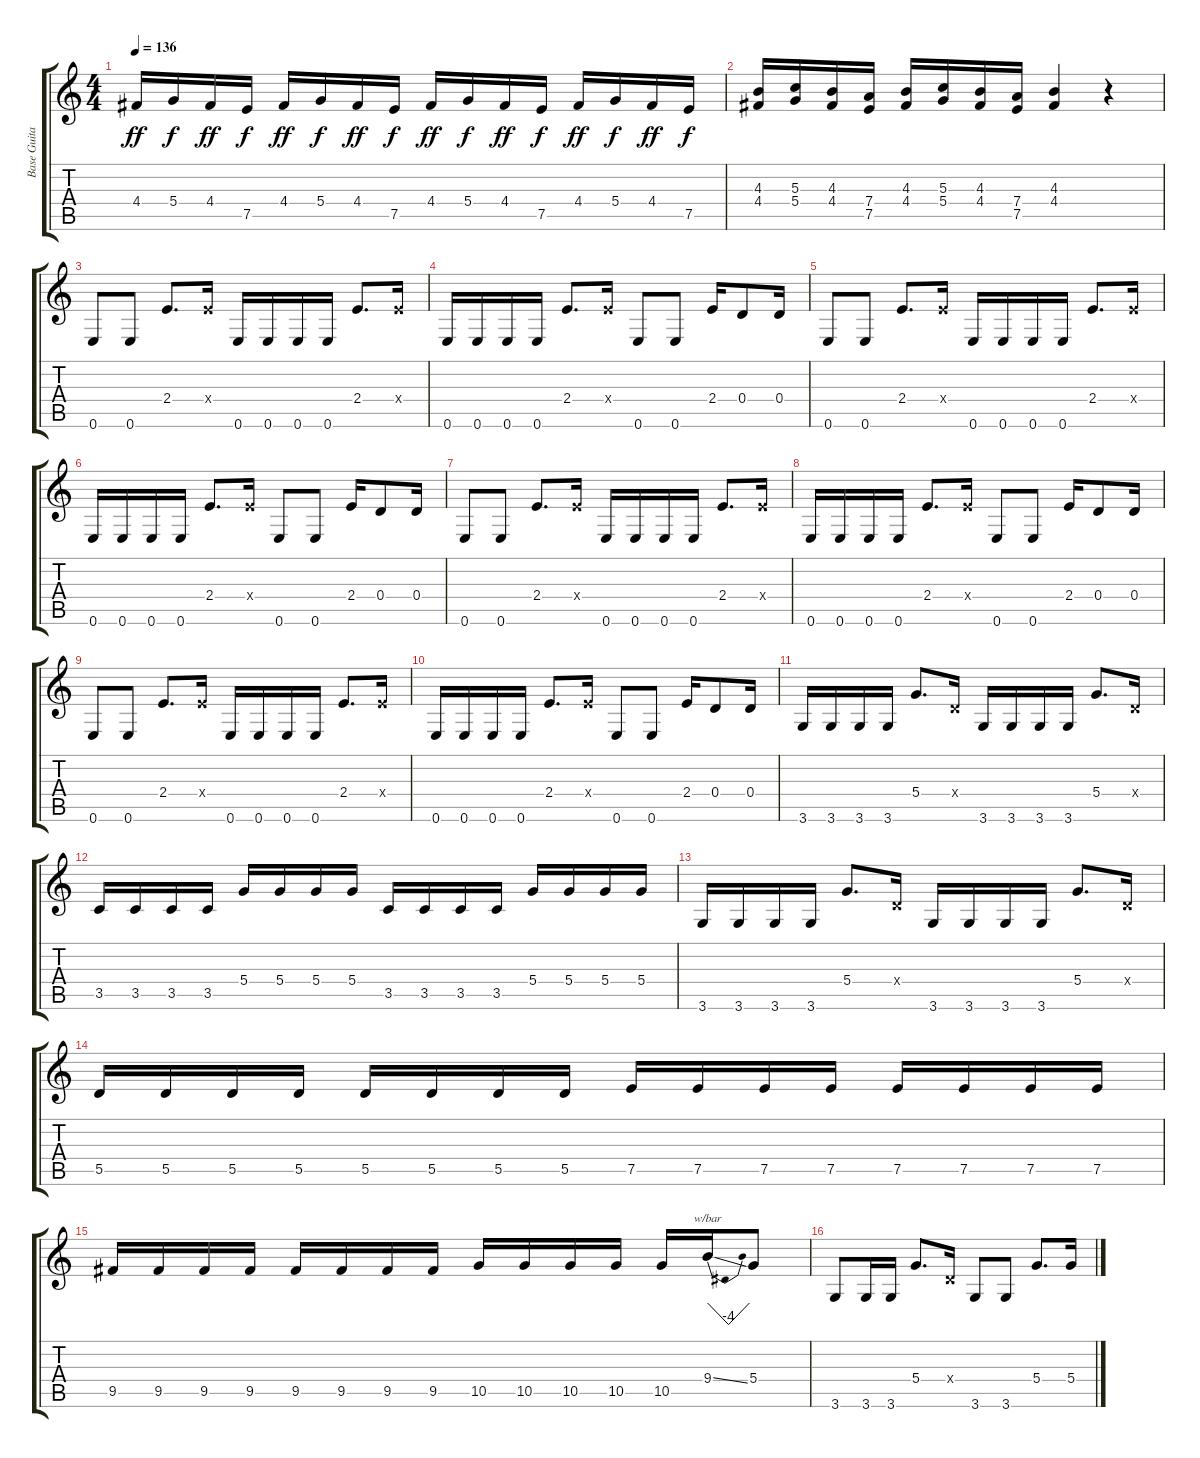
\track ("Base Guitar" "Base Guita") {instrument overdrivenguitar}
\staff {score tabs}
\tuning (E4 B3 G3 D3 A2 E2) {hide}
\ts (4 4)
\tempo 136
\clef g2
\ks c
4.4.16{dy ff} 5.4.16{dy f} 4.4.16{dy ff} 7.5.16{dy f} 4.4.16{dy ff} 5.4.16{dy f} 4.4.16{dy ff} 7.5.16{dy f} 4.4.16{dy ff} 5.4.16{dy f} 4.4.16{dy ff} 7.5.16{dy f} 4.4.16{dy ff} 5.4.16{dy f} 4.4.16{dy ff} 7.5.16{dy f} |
(4.3 4.4).16 (5.3 5.4).16 (4.3 4.4).16 (7.4 7.5).16 (4.3 4.4).16 (5.3 5.4).16 (4.3 4.4).16 (7.4 7.5).16 (4.3 4.4).4 r.4 |
0.6.8 0.6.8 2.4.8{d} 2.4{x}.16 0.6.16 0.6.16 0.6.16 0.6.16 2.4.8{d} 2.4{x}.16 |
0.6.16 0.6.16 0.6.16 0.6.16 2.4.8{d} 2.4{x}.16 0.6.8 0.6.8 2.4.16 0.4.8 0.4.16 |
0.6.8 0.6.8 2.4.8{d} 2.4{x}.16 0.6.16 0.6.16 0.6.16 0.6.16 2.4.8{d} 2.4{x}.16 |
0.6.16 0.6.16 0.6.16 0.6.16 2.4.8{d} 2.4{x}.16 0.6.8 0.6.8 2.4.16 0.4.8 0.4.16 |
0.6.8 0.6.8 2.4.8{d} 2.4{x}.16 0.6.16 0.6.16 0.6.16 0.6.16 2.4.8{d} 2.4{x}.16 |
0.6.16 0.6.16 0.6.16 0.6.16 2.4.8{d} 2.4{x}.16 0.6.8 0.6.8 2.4.16 0.4.8 0.4.16 |
0.6.8 0.6.8 2.4.8{d} 2.4{x}.16 0.6.16 0.6.16 0.6.16 0.6.16 2.4.8{d} 2.4{x}.16 |
0.6.16 0.6.16 0.6.16 0.6.16 2.4.8{d} 2.4{x}.16 0.6.8 0.6.8 2.4.16 0.4.8 0.4.16 |
3.6.16 3.6.16 3.6.16 3.6.16 5.4.8{d} 0.4{x}.16 3.6.16 3.6.16 3.6.16 3.6.16 5.4.8{d} 0.4{x}.16 |
3.5.16 3.5.16 3.5.16 3.5.16 5.4.16 5.4.16 5.4.16 5.4.16 3.5.16 3.5.16 3.5.16 3.5.16 5.4.16 5.4.16 5.4.16 5.4.16 |
3.6.16 3.6.16 3.6.16 3.6.16 5.4.8{d} 0.4{x}.16 3.6.16 3.6.16 3.6.16 3.6.16 5.4.8{d} 0.4{x}.16 |
5.5.16 5.5.16 5.5.16 5.5.16 5.5.16 5.5.16 5.5.16 5.5.16 7.5.16 7.5.16 7.5.16 7.5.16 7.5.16 7.5.16 7.5.16 7.5.16 |
9.5.16 9.5.16 9.5.16 9.5.16 9.5.16 9.5.16 9.5.16 9.5.16 10.5.16 10.5.16 10.5.16 10.5.16 10.5.16 9.4{ss}.16{tbe (dip default 0 0 30 -16 60 0)} 5.4.8 |
3.6.8 3.6.16 3.6.16 5.4.8{d} 0.4{x}.16 3.6.8 3.6.8 5.4.8{d} 5.4.16
